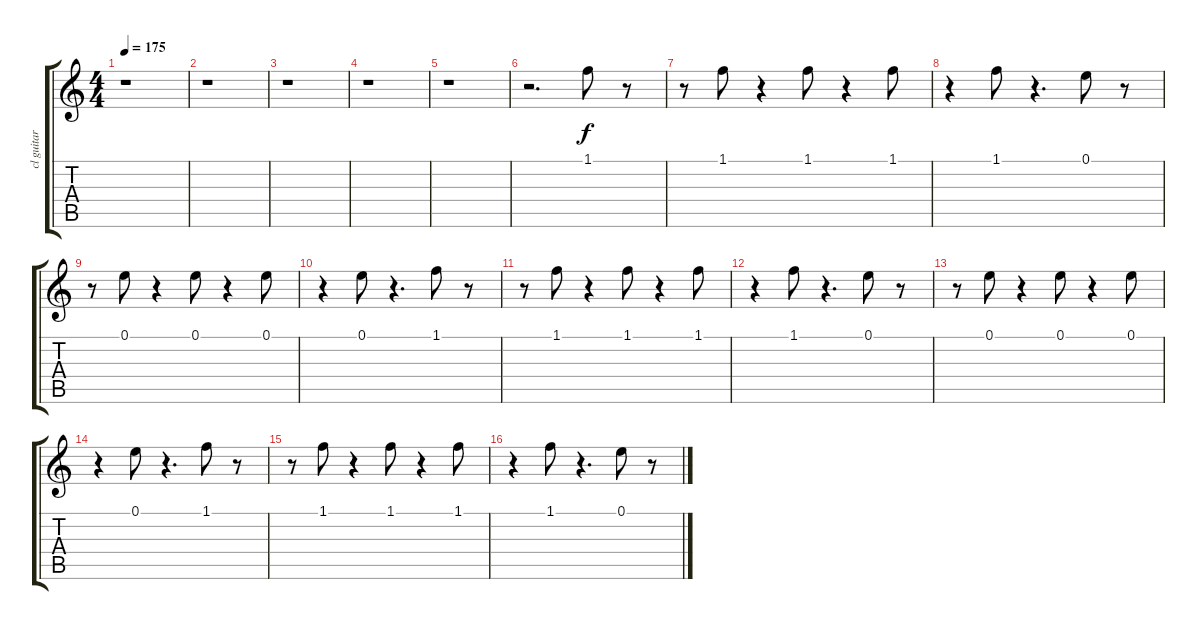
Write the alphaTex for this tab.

\track ("cl guitar" "cl guitar") {instrument electricguitarclean}
\staff {score tabs}
\tuning (E4 B3 G3 D3 A2 E2) {hide}
\ts (4 4)
\tempo 175
\clef g2
\ks c
r.1{dy f} |
r.1 |
r.1 |
r.1 |
r.1 |
r.2{d} 1.1.8 r.8 |
r.8 1.1.8 r.4 1.1.8 r.4 1.1.8 |
r.4 1.1.8 r.4{d} 0.1.8 r.8 |
r.8 0.1.8 r.4 0.1.8 r.4 0.1.8 |
r.4 0.1.8 r.4{d} 1.1.8 r.8 |
r.8 1.1.8 r.4 1.1.8 r.4 1.1.8 |
r.4 1.1.8 r.4{d} 0.1.8 r.8 |
r.8 0.1.8 r.4 0.1.8 r.4 0.1.8 |
r.4 0.1.8 r.4{d} 1.1.8 r.8 |
r.8 1.1.8 r.4 1.1.8 r.4 1.1.8 |
r.4 1.1.8 r.4{d} 0.1.8 r.8
